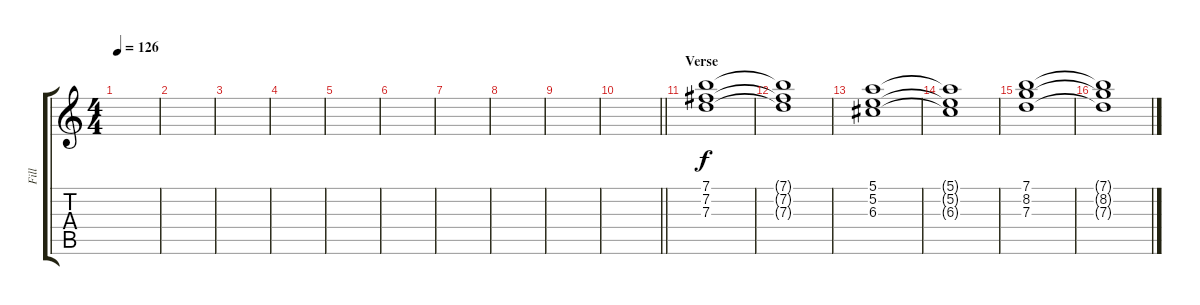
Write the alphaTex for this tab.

\track ("Fill" "Fill") {instrument overdrivenguitar}
\staff {score tabs}
\tuning (E4 B3 G3 D3 A2 E2) {hide}
\ts (4 4)
\tempo 126
\clef g2
\ks c
|
|
|
|
|
|
|
|
|
\barLineRight lightlight
|
\section ("" "Verse")
(7.1 7.2 7.3).1 |
(7.1{t} 7.2{t} 7.3{t}).1 |
(5.1 5.2 6.3).1 |
(5.1{t} 5.2{t} 6.3{t}).1 |
(7.1 8.2 7.3).1 |
(7.1{t} 8.2{t} 7.3{t}).1
